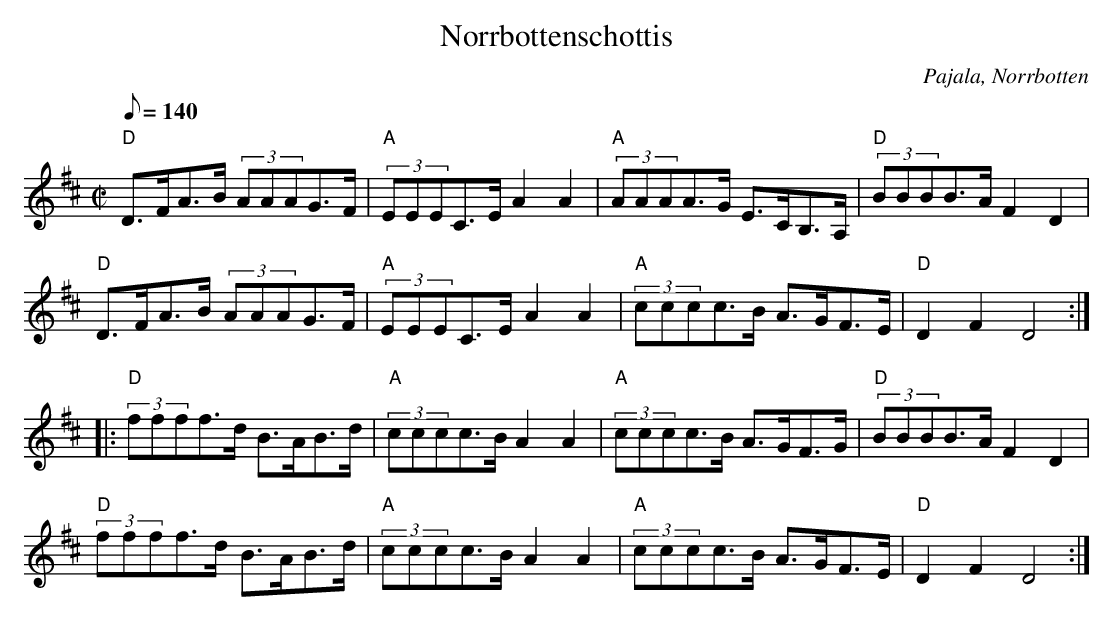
X:1
T:Norrbottenschottis
O:Pajala, Norrbotten
M:C|
L:1/8
K:D
Q:140
"D"D>FA>B (3AAAG>F|"A"(3EEEC>E A2 A2|"A"(3AAAA>G E>CB,>A,|"D"(3BBBB>A F2 D2|
"D"D>FA>B (3AAAG>F|"A"(3EEEC>E A2 A2|"A"(3cccc>B A>GF>E|"D"D2 F2 D4:|
|:"D"(3ffff>d B>AB>d|"A"(3cccc>B A2 A2|"A"(3cccc>B A>GF>G|"D"(3BBBB>A F2 D2|
"D"(3ffff>d B>AB>d|"A"(3cccc>B A2 A2|"A"(3cccc>B A>GF>E|"D"D2 F2 D4:|
